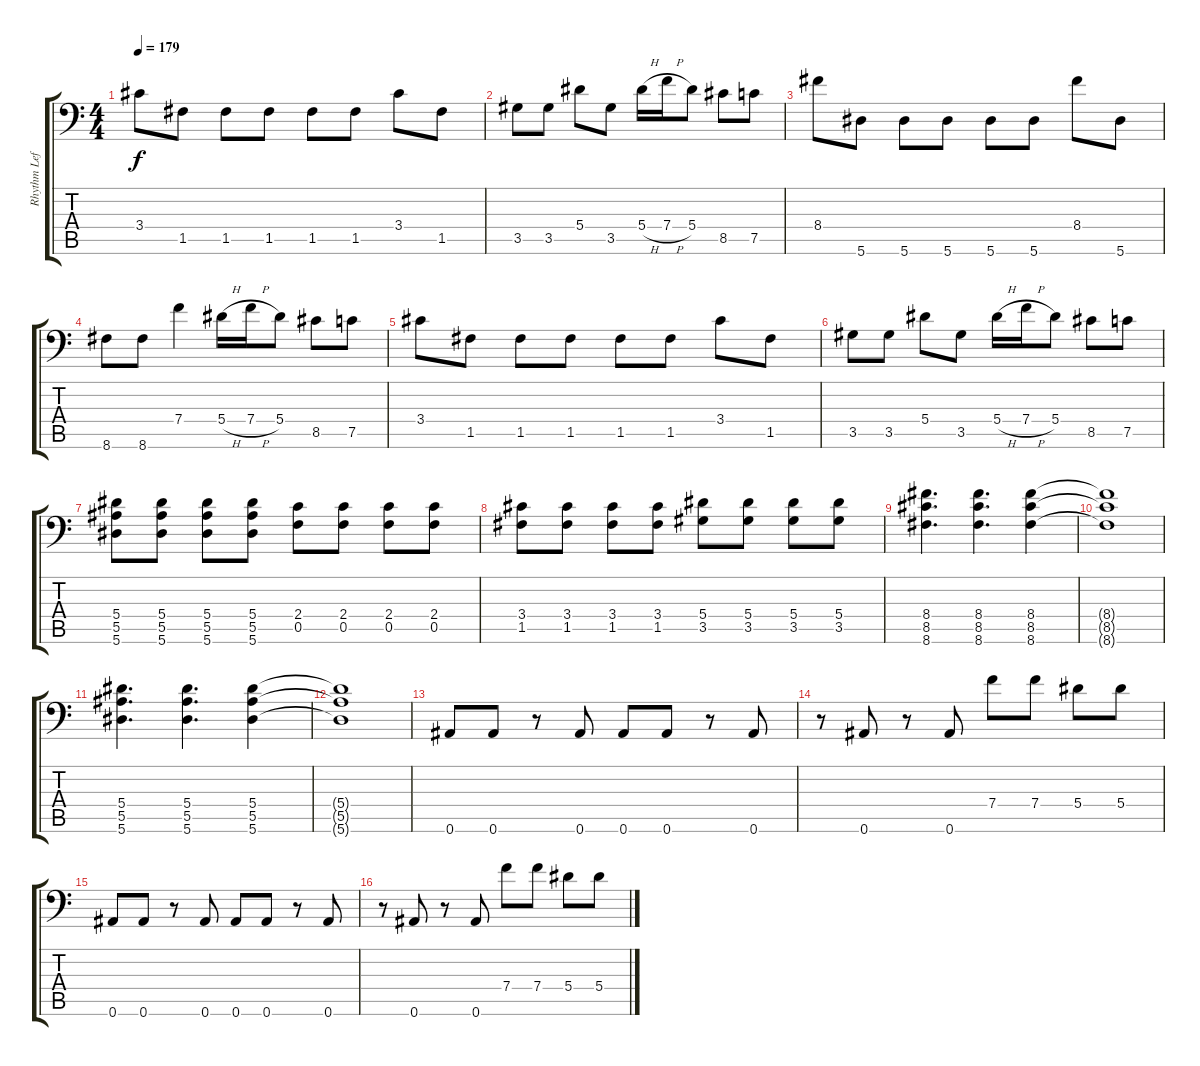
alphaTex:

\track ("Rhythm Left" "Rhythm Lef") {instrument distortionguitar}
\staff {score tabs}
\tuning (C4 G3 Eb3 Bb2 F2 Bb1) {hide}
\ts (4 4)
\tempo 179
\clef f4
\ks c
3.4.8{dy f} 1.5.8 1.5.8 1.5.8 1.5.8 1.5.8 3.4.8 1.5.8 |
3.5.8 3.5.8 5.4.8 3.5.8 5.4{h}.16 7.4{h}.16 5.4.8 8.5.8 7.5.8 |
8.4.8 5.6.8 5.6.8 5.6.8 5.6.8 5.6.8 8.4.8 5.6.8 |
8.6.8 8.6.8 7.4.4 5.4{h}.16 7.4{h}.16 5.4.8 8.5.8 7.5.8 |
3.4.8 1.5.8 1.5.8 1.5.8 1.5.8 1.5.8 3.4.8 1.5.8 |
3.5.8 3.5.8 5.4.8 3.5.8 5.4{h}.16 7.4{h}.16 5.4.8 8.5.8 7.5.8 |
(5.4 5.5 5.6).8 (5.4 5.5 5.6).8 (5.4 5.5 5.6).8 (5.4 5.5 5.6).8 (2.4 0.5).8 (2.4 0.5).8 (2.4 0.5).8 (2.4 0.5).8 |
(3.4 1.5).8 (3.4 1.5).8 (3.4 1.5).8 (3.4 1.5).8 (5.4 3.5).8 (5.4 3.5).8 (5.4 3.5).8 (5.4 3.5).8 |
(8.4 8.5 8.6).4{d} (8.4 8.5 8.6).4{d} (8.4 8.5 8.6).4 |
(8.4{t} 8.5{t} 8.6{t}).1 |
(5.4 5.5 5.6).4{d} (5.4 5.5 5.6).4{d} (5.4 5.5 5.6).4 |
(5.4{t} 5.5{t} 5.6{t}).1 |
0.6.8 0.6.8 r.8 0.6.8 0.6.8 0.6.8 r.8 0.6.8 |
r.8 0.6.8 r.8 0.6.8 7.4.8 7.4.8 5.4.8 5.4.8 |
0.6.8 0.6.8 r.8 0.6.8 0.6.8 0.6.8 r.8 0.6.8 |
r.8 0.6.8 r.8 0.6.8 7.4.8 7.4.8 5.4.8 5.4.8
